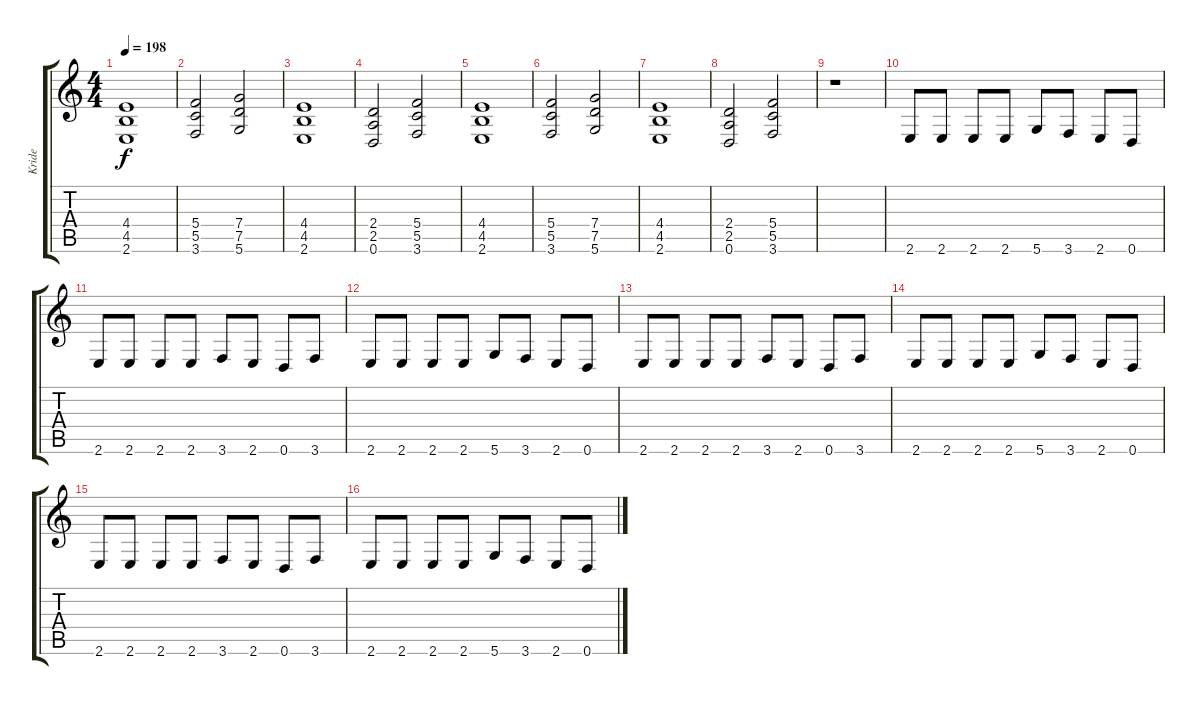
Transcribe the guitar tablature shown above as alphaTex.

\track ("Kride" "Kride") {instrument distortionguitar}
\staff {score tabs}
\tuning (D4 A3 F3 C3 G2 D2) {hide}
\ts (4 4)
\tempo 198
\clef g2
\ks c
(4.4 4.5 2.6).1{dy f} |
(5.4 5.5 3.6).2 (7.4 7.5 5.6).2 |
(4.4 4.5 2.6).1 |
(2.4 2.5 0.6).2 (5.4 5.5 3.6).2 |
(4.4 4.5 2.6).1 |
(5.4 5.5 3.6).2 (7.4 7.5 5.6).2 |
(4.4 4.5 2.6).1 |
(2.4 2.5 0.6).2 (5.4 5.5 3.6).2 |
r.1 |
2.6.8 2.6.8 2.6.8 2.6.8 5.6.8 3.6.8 2.6.8 0.6.8 |
2.6.8 2.6.8 2.6.8 2.6.8 3.6.8 2.6.8 0.6.8 3.6.8 |
2.6.8 2.6.8 2.6.8 2.6.8 5.6.8 3.6.8 2.6.8 0.6.8 |
2.6.8 2.6.8 2.6.8 2.6.8 3.6.8 2.6.8 0.6.8 3.6.8 |
2.6.8 2.6.8 2.6.8 2.6.8 5.6.8 3.6.8 2.6.8 0.6.8 |
2.6.8 2.6.8 2.6.8 2.6.8 3.6.8 2.6.8 0.6.8 3.6.8 |
2.6.8 2.6.8 2.6.8 2.6.8 5.6.8 3.6.8 2.6.8 0.6.8
